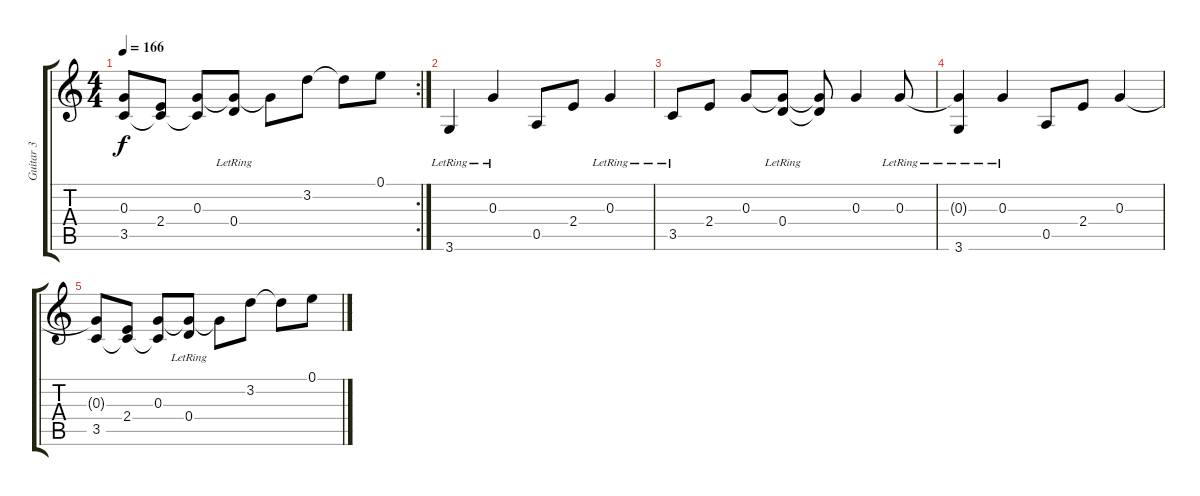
\track ("Guitar 3" "Guitar 3") {instrument electricguitarclean}
\staff {score tabs}
\tuning (E4 B3 G3 D3 A2 E2) {hide}
\rc 2
\ts (4 4)
\tempo 166
\clef g2
\ks c
(0.3{t} 3.5).8{dy f} (2.4 3.5{t}).8 (0.3 3.5{t}).8 (0.3{t} 0.4{lr}).8 0.3{t}.8 3.2.8 3.2{t}.8 0.1.8 |
3.6{lr}.4 0.3{lr}.4 0.5.8 2.4.8 0.3{lr}.4 |
3.5{lr}.8 2.4.8 0.3.8 (0.3{t} 0.4{lr}).8 (0.3{t} 0.4{t}).8 0.3.4 0.3{lr}.8 |
(0.3{t} 3.6{lr}).4 0.3{lr}.4 0.5.8 2.4.8 0.3.4 |
(0.3{t} 3.5).8 (2.4 3.5{t}).8 (0.3 3.5{t}).8 (0.3{t} 0.4{lr}).8 0.3{t}.8 3.2.8 3.2{t}.8 0.1.8
